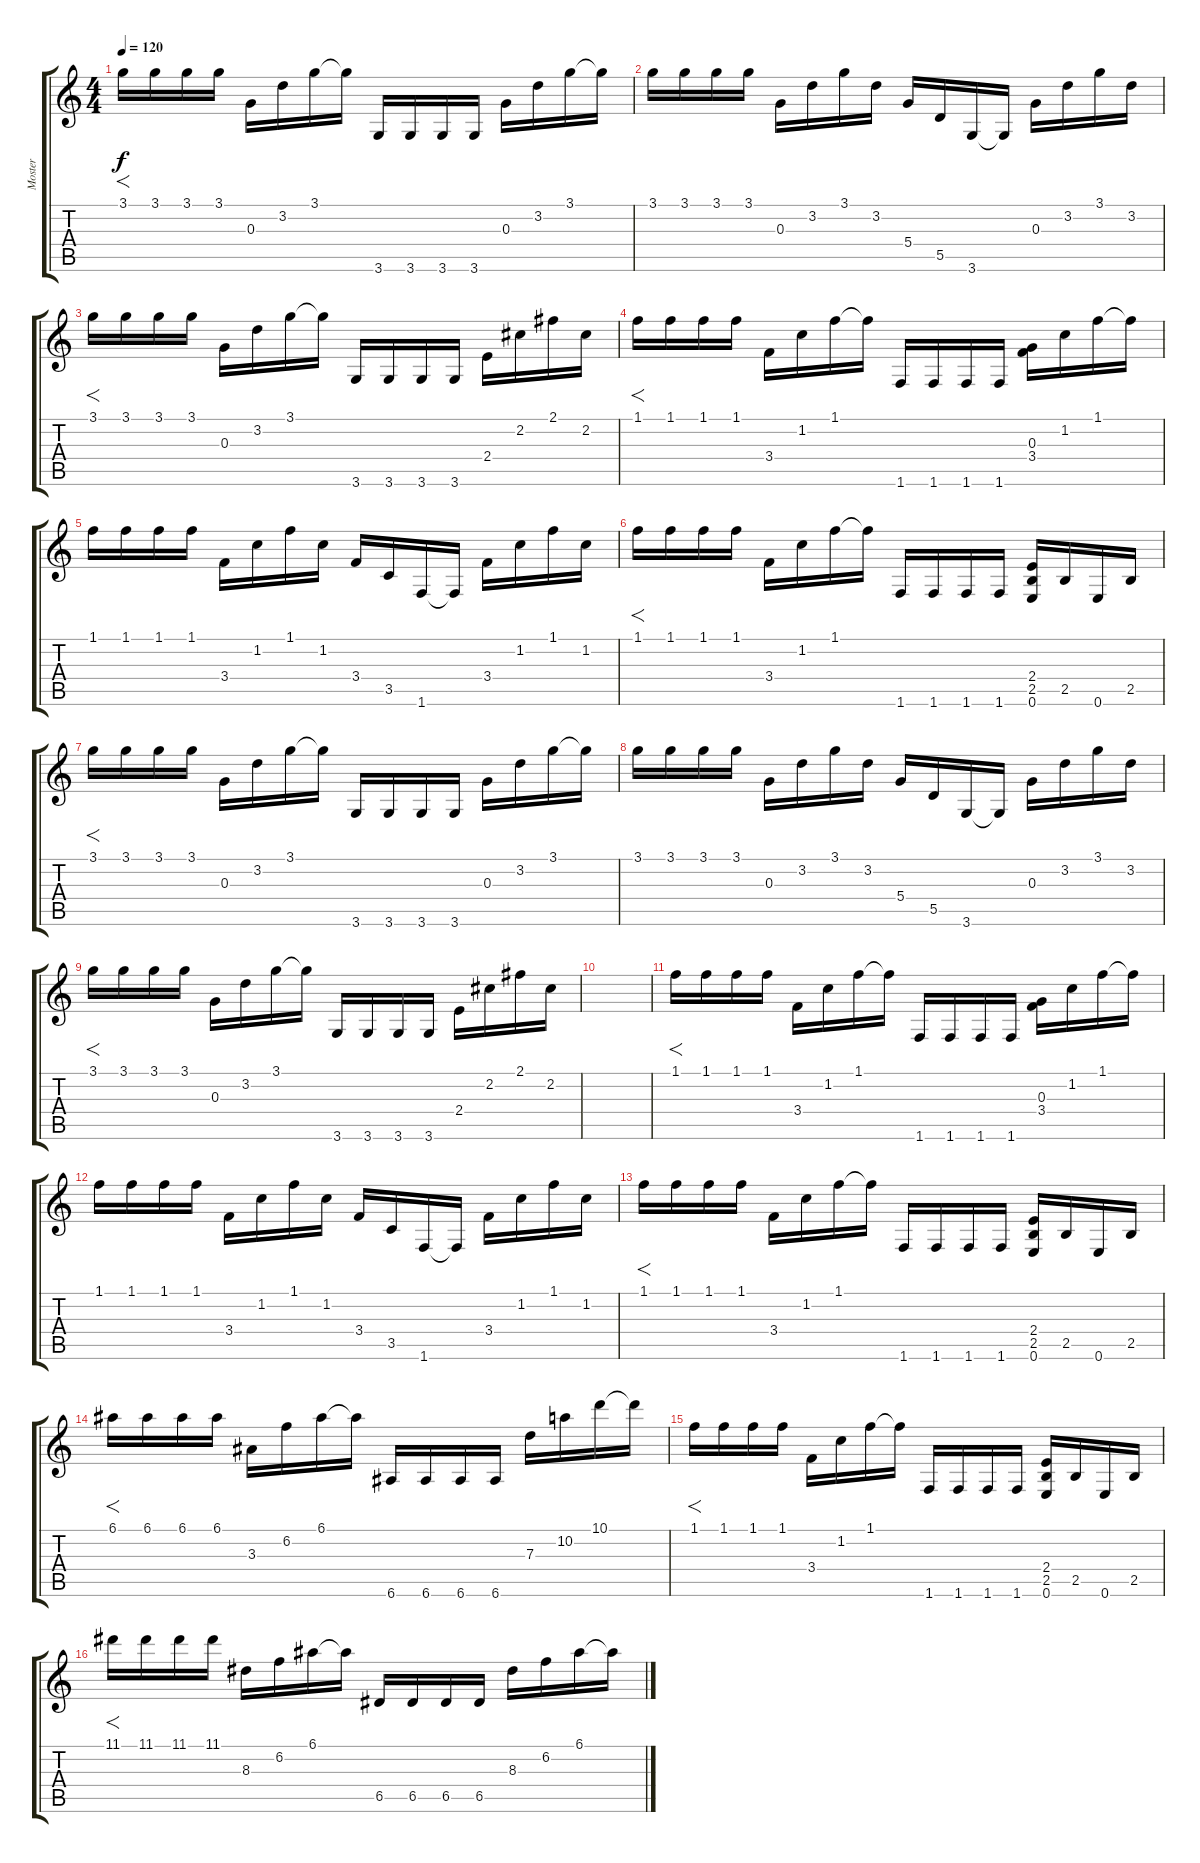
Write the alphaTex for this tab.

\track ("Moster" "Moster") {instrument distortionguitar}
\staff {score tabs}
\tuning (E4 B3 G3 D3 A2 E2) {hide}
\ts (4 4)
\tempo 120
\clef g2
\ks c
3.1.16{f dy f} 3.1.16 3.1.16 3.1.16 0.3.16 3.2.16 3.1.16 3.1{t}.16 3.6.16 3.6.16 3.6.16 3.6.16 0.3.16 3.2.16 3.1.16 3.1{t}.16 |
3.1.16 3.1.16 3.1.16 3.1.16 0.3.16 3.2.16 3.1.16 3.2.16 5.4.16 5.5.16 3.6.16 3.6{t}.16 0.3.16 3.2.16 3.1.16 3.2.16 |
3.1.16{f} 3.1.16 3.1.16 3.1.16 0.3.16 3.2.16 3.1.16 3.1{t}.16 3.6.16 3.6.16 3.6.16 3.6.16 2.4.16 2.2.16 2.1.16 2.2.16 |
1.1.16{f} 1.1.16 1.1.16 1.1.16 3.4.16 1.2.16 1.1.16 1.1{t}.16 1.6.16 1.6.16 1.6.16 1.6.16 (0.3 3.4).16 1.2.16 1.1.16 1.1{t}.16 |
1.1.16 1.1.16 1.1.16 1.1.16 3.4.16 1.2.16 1.1.16 1.2.16 3.4.16 3.5.16 1.6.16 1.6{t}.16 3.4.16 1.2.16 1.1.16 1.2.16 |
1.1.16{f} 1.1.16 1.1.16 1.1.16 3.4.16 1.2.16 1.1.16 1.1{t}.16 1.6.16 1.6.16 1.6.16 1.6.16 (2.4 2.5 0.6).16 2.5.16 0.6.16 2.5.16 |
3.1.16{f} 3.1.16 3.1.16 3.1.16 0.3.16 3.2.16 3.1.16 3.1{t}.16 3.6.16 3.6.16 3.6.16 3.6.16 0.3.16 3.2.16 3.1.16 3.1{t}.16 |
3.1.16 3.1.16 3.1.16 3.1.16 0.3.16 3.2.16 3.1.16 3.2.16 5.4.16 5.5.16 3.6.16 3.6{t}.16 0.3.16 3.2.16 3.1.16 3.2.16 |
3.1.16{f} 3.1.16 3.1.16 3.1.16 0.3.16 3.2.16 3.1.16 3.1{t}.16 3.6.16 3.6.16 3.6.16 3.6.16 2.4.16 2.2.16 2.1.16 2.2.16 |
|
1.1.16{f} 1.1.16 1.1.16 1.1.16 3.4.16 1.2.16 1.1.16 1.1{t}.16 1.6.16 1.6.16 1.6.16 1.6.16 (0.3 3.4).16 1.2.16 1.1.16 1.1{t}.16 |
1.1.16 1.1.16 1.1.16 1.1.16 3.4.16 1.2.16 1.1.16 1.2.16 3.4.16 3.5.16 1.6.16 1.6{t}.16 3.4.16 1.2.16 1.1.16 1.2.16 |
1.1.16{f} 1.1.16 1.1.16 1.1.16 3.4.16 1.2.16 1.1.16 1.1{t}.16 1.6.16 1.6.16 1.6.16 1.6.16 (2.4 2.5 0.6).16 2.5.16 0.6.16 2.5.16 |
6.1.16{f} 6.1.16 6.1.16 6.1.16 3.3.16 6.2.16 6.1.16 6.1{t}.16 6.6.16 6.6.16 6.6.16 6.6.16 7.3.16 10.2.16 10.1.16 10.1{t}.16 |
1.1.16{f} 1.1.16 1.1.16 1.1.16 3.4.16 1.2.16 1.1.16 1.1{t}.16 1.6.16 1.6.16 1.6.16 1.6.16 (2.4 2.5 0.6).16 2.5.16 0.6.16 2.5.16 |
11.1.16{f} 11.1.16 11.1.16 11.1.16 8.3.16 6.2.16 6.1.16 6.1{t}.16 6.5.16 6.5.16 6.5.16 6.5.16 8.3.16 6.2.16 6.1.16 6.1{t}.16
